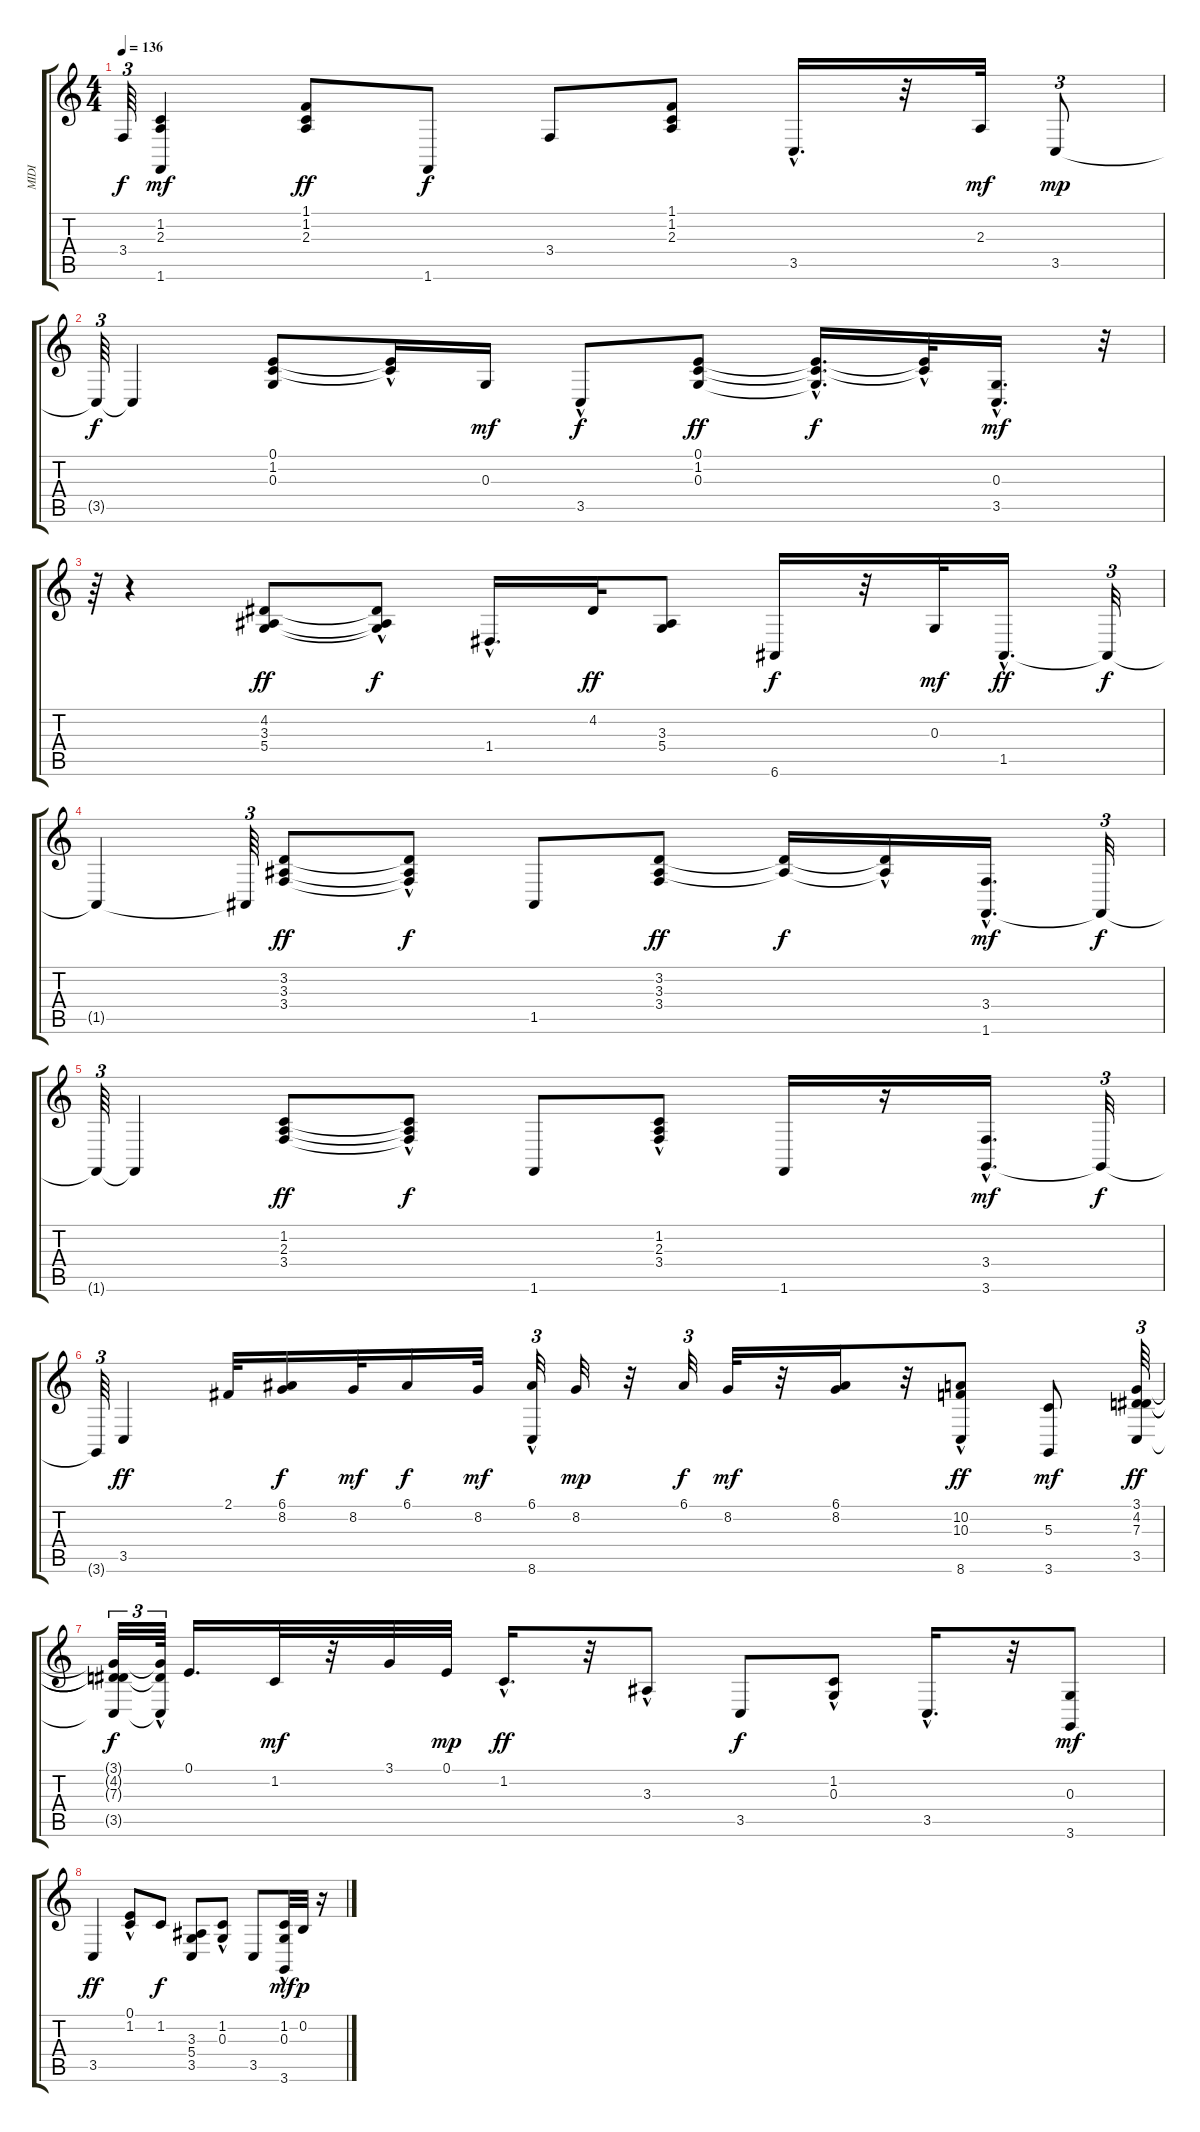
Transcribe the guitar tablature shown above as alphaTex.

\track ("MIDI" "MIDI") {instrument electricgrandpiano}
\staff {score tabs}
\tuning (E4 B3 G3 D3 A2 E2) {hide}
\ts (4 4)
\tempo 136
\clef g2
\ks c
3.4{t}.64{tu (3 2) dy f} (1.2 2.3 1.6).4{dy mf} (1.1 1.2 2.3).8{dy ff} 1.6.8{dy f} 3.4.8 (1.1 1.2 2.3).8 3.5{hac}.16{d} r.32 2.3.32{dy mf} 3.5.8{tu (3 2) dy mp} |
3.5{t}.64{tu (3 2) dy f} 3.5{t}.4 (0.1 1.2 0.3).8 (0.1{t} 1.2{hac t}).16 0.3.16{dy mf} 3.5{hac}.8{dy f} (0.1 1.2 0.3).8{dy ff} (0.1{hac t} 1.2{hac t} 0.3{t}).16{d dy f} (0.1{hac t} 1.2{hac t}).32 (0.3{hac} 3.5{hac}).16{d dy mf} r.32{tu (3 2)} |
r.64{tu (3 2)} r.4 (4.2 3.3 5.4).8{dy ff} (4.2{hac t} 3.3{t} 5.4{t}).8{dy f} 1.4{hac}.16{d} 4.2.32{dy ff} (3.3 5.4).8 6.6.16{dy f} r.32 0.3.32{dy mf} 1.5{hac}.16{d dy ff} 1.5{t}.32{tu (3 2) dy f} |
1.5{t}.4 1.5{t}.64{tu (3 2)} (3.2 3.3 3.4).8{dy ff} (3.2{t} 3.3{t} 3.4{hac t}).8{dy f} 1.5.8 (3.2 3.3 3.4).8{dy ff} (3.2{t} 3.3{t}).16{dy f} (3.2{t} 3.3{hac t}).16 (3.4{hac} 1.6{hac}).16{d dy mf} 1.6{t}.32{tu (3 2) dy f} |
1.6{t}.64{tu (3 2)} 1.6{t}.4 (1.2 2.3 3.4).8{dy ff} (1.2{hac t} 2.3{t} 3.4{hac t}).8{dy f} 1.6.8 (1.2 2.3 3.4{hac}).8 1.6.16 r.16 (3.4 3.6{hac}).16{d dy mf} 3.6{t}.32{tu (3 2) dy f} |
3.6{t}.64{tu (3 2)} 3.5.4{dy ff} 2.1.32 (6.1 8.2).16{dy f} 8.2.32{dy mf} 6.1.16{dy f} 8.2.32{dy mf} (6.1 8.6{hac}).32{tu (3 2)} 8.2.32{dy mp} r.32 6.1.32{tu (3 2) dy f} 8.2.32{dy mf} r.32 (6.1 8.2).16 r.32 (10.2 10.3 8.6{hac}).8{dy ff} (5.3 3.6).8{dy mf} (3.1 4.2 7.3 3.5).64{tu (3 2) dy ff} |
(3.1{t} 4.2{t} 7.3{t} 3.5{t}).32{tu (3 2) dy f} (3.1{hac t} 7.3{t} 3.5{hac t}).64{tu (3 2)} 0.1.16{d} 1.2.32{dy mf} r.32 3.1.32 0.1.32{dy mp} 1.2{hac}.16{d dy ff} r.32 3.3{hac}.8 3.5.8{dy f} (1.2{hac} 0.3).8 3.5{hac}.16{d} r.32 (0.3 3.6).8{dy mf} |
3.5.4{dy ff} (0.1 1.2{hac}).8 1.2.8{dy f} (3.3 5.4 3.5).8 (1.2{hac} 0.3{hac}).8 3.5.8 (1.2{hac} 0.3 3.6).32{dy mf} 0.2.32{dy p} r.16
